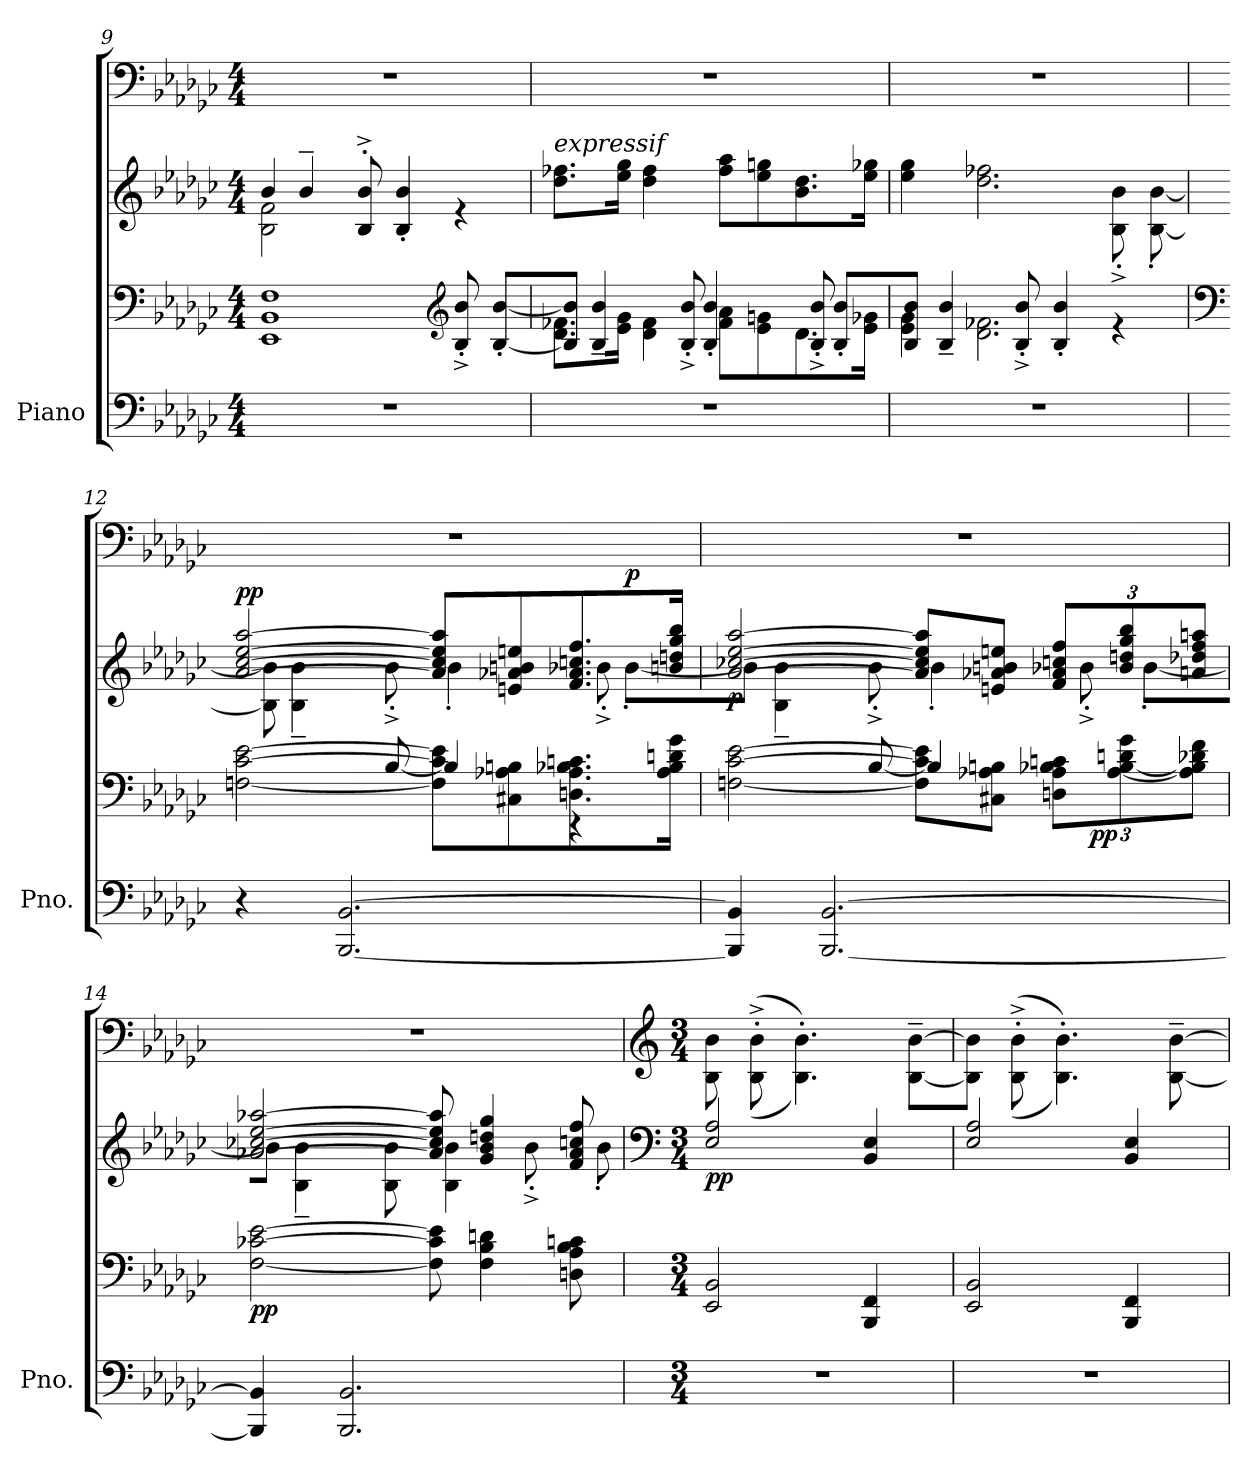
**kern	**kern	**kern	**kern	**dynam
*part1	*part1	*part1	*part1	*part1
*staff4	*staff3	*staff2	*staff1	*staff1/2/3/4
*I"Piano	*	*	*	*
*I'Pno.	*	*	*	*
*clefF4	*clefF4	*clefG2	*clefF4	*
*k[b-e-a-d-g-c-]	*k[b-e-a-d-g-c-]	*k[b-e-a-d-g-c-]	*k[b-e-a-d-g-c-]	*
*M4/4	*M4/4	*M4/4	*M4/4	*
=9	=9	=9	=9	=9
*	*^	*^	*	*
1r	1EE- 1BB- 1F	2.ryy	8b-/J	2B-\ 2f\	1r	.
.	.	.	4b-~/	.	.	.
.	.	.	8B-/'^ 8b-/'^	.	.	.
.	.	.	4B-/' 4b-/'	2ryy	.	.
*	*clefG2	*	*	*	*	*
.	.	8B-/^' 8b-/^'	4re	.	.	.
.	.	[8B-/' [8b-/'L	.	.	.	.
*	*	*	*v	*v	*	*
=10	=10	=10	=10	=10	=10
!	!	!	!LO:TX:a:i:t=expressif	!	!
1r	8.d-\ 8.f-X\L	8B-/] 8b-/]J	8.dd-\ 8.ff-X\L	1r	.
.	.	4B-/~ 4b-/~	.	.	.
.	16e-\ 16g-\Jk	.	16ee-\ 16gg-\Jk	.	.
.	4d-\ 4f-\	.	4dd-\ 4ff-\	.	.
.	.	8B-/'^ 8b-/'^	.	.	.
.	8f-\ 8a-\L	4B-/' 4b-/'	8ff-\ 8aa-\L	.	.
.	8e-\ 8gn\	.	8ee-\ 8ggn\	.	.
.	8.d-\	8B-/'^ 8b-/'^	8.b-\ 8.dd-\	.	.
.	.	8B-/' 8b-/'L	.	.	.
.	16e-\ 16g-X\Jk	.	16ee-\ 16gg-X\Jk	.	.
=11	=11	=11	=11	=11	=11
*	*	*	*^	*	*
1r	4e-\ 4g-\	8B-/ 8b-/J	4ee-\ 4gg-\	2.ryy	1r	.
.	.	4B-/~ 4b-/~	.	.	.	.
.	2.d-\ 2.f-X\	.	2.dd-\ 2.ff-X\	.	.	.
.	.	8B-/'^ 8b-/'^	.	.	.	.
.	.	4B-/' 4b-/'	.	.	.	.
.	.	4re	.	8B-\'^ 8b-\'^	.	.
.	.	.	.	[8B-\' [8b-\'	.	.
!!LO:PB:g=z
=12	=12	=12	=12	=12	=12	=12
*	*clefF4	*	*	*	*	*
!	!	!	!	!	!	!LO:DY:b=3
!	!	!	!	!	!	!LO:DY:n=1:a=2
4r	[2Fni\ [2c-\ [2e-\	4.ryy	[2a-/ [2cc-/ [2ee-/ [2aa-/	8B-\] 8b-\]	1r	p p
.	.	.	.	4B-\~ 4b-\~	.	.
[2.BBB-/ [2.BB-/	.	.	.	.	.	.
.	.	[8B-/	.	8b-'^\	.	.
.	8F\] 8c-\] 8e-\]L	4B-/]	8a-/] 8cc-/] 8ee-/] 8aa-/]L	4b-'\	.	.
.	8C#X\ 8A-X\ 8Bn\	.	8en/ 8a-X/ 8bn/ 8een/	.	.	.
.	8.Dn\ 8.A-\ 8.B-X\ 8.cn\	4r	8.f/ 8.a-/ 8.ccn/ 8.ff/	8b-X'^\	.	.
!	!	!	!	!	!	!LO:DY:n=2:a=2
.	.	.	.	[8b-'\L	.	p
.	16A-\ 16B-\ 16dn\ 16g-\Jk	.	16bn/ 16ddn/ 16gg-/ 16bb-/Jk	.	.	.
=13	=13	=13	=13	=13	=13	=13
!	!	!	!	!	!	!LO:DY:b=2
4BBB-/] 4BB-/]	[2Fn\ [2c-\ [2e-\	4.ryy	[2a-/ [2cc-X/ [2ee-/ [2aa-/	8b-\J]	1r	p
.	.	.	.	4B-\~ 4b-\~	.	.
[2.BBB-/ [2.BB-/	.	.	.	.	.	.
.	.	[8B-/	.	8b-'^\	.	.
.	8F\] 8c-\] 8e-\]L	4B-/]	8a-/] 8cc-/] 8ee-/] 8aa-/]L	4b-'\	.	.
.	8C#X\ 8A-X\ 8Bn\J	.	8en/ 8a-X/ 8bn/ 8een/J	.	.	.
*	*Xbrackettup	*	*Xbrackettup	*	*	*
.	12Dn\ 12A-\ 12B-X\ 12cn\L	4ryy	12f/ 12a-/ 12ccn/ 12ff/L	8b-X'^\	.	.
!	!	!	!	!	!	!LO:DY:b=3
!	!	!	!	!	!	!LO:DY:n=1:b=2
.	[12A-\ [12B-\ 12dn\ 12g-\	.	12b-/ 12ddn/ 12gg-/ 12bb-/	.	.	p p
.	.	.	.	[8b-'\L	.	.
.	12A-\] 12B-\] 12d-X\ 12f\J	.	12an/ 12dd-X/ 12ff/ 12aan/J	.	.	.
*	*v	*v	*	*	*	*
=14	=14	=14	=14	=14	=14
!	!	!	!	!	!LO:DY:b=3
!	!	!	!	!	!LO:DY:n=1:b=2
4BBB-/] 4BB-/]	[2F\ [2c-X\ [2e-\	[2a-X/ [2cc-X/ [2ee-/ [2aa-X/	8b-\J]	1r	p p
.	.	.	4B-\~ 4b-\~	.	.
2.BBB-/ 2.BB-/	.	.	.	.	.
.	.	.	8B-\ 8b-\	.	.
.	8F\] 8c-\] 8e-\]	8a-/] 8cc-/] 8ee-/] 8aa-/]	4B-\ 4b-\	.	.
.	4F\ 4B-\ 4dn\	4g-/ 4b-/ 4ddn/ 4gg-/	.	.	.
.	.	.	8b-'^\	.	.
.	(8Dn\ 8A-\ 8B-\ 8cn\	8f/ 8a-/ 8ccn/ 8ff/	(>8b-'\	.	.
*	*	*v	*v	*	*
!!LO:LB:g=z
=15	=15	=15	=15	=15
*	*	*clefF4	*clefG2	*
*M3/4	*M3/4	*M3/4	*M3/4	*
*	*	*^	*	*
!	!	!LO:TX:a:i:t=m.d.	!	!	!
!	!	!	!	!	!LO:DY:b=2
*	*	*v	*v	*	*
2.r	2EE-/ 2BB-/	2E-/ 2A-/	8B-\ 8b-\))	pp
.	.	.	((8B-\'^ 8b-\'^	.
.	.	.	4.B-\' 4.b-\'))	.
.	4BBB-/ 4FF/	4BB-/ 4E-/	.	.
.	.	.	[8B-\~ [8b-\~L	.
=16	=16	=16	=16	=16
*	*^	*	*^	*
2.r	2ryy	2EE-/ 2BB-/	2E-/ 2A-/	8B-\] 8b-\]J	8ryy	.
*	*	*	*	*v	*v	*
.	.	.	.	((>8B-\'^ 8b-\'^	.
.	.	.	.	4.B-\' 4.b-\'))	.
.	8.rAyy	4BBB-/ 4FF/	4BB-/ 4E-/	.	.
*	*	*	*	*^	*
.	.	.	.	8ryy	[8B-\~ [8b-\~L	.
.	[16EE-!yy [16BB-!yy	.	.	.	.	.
*	*v	*v	*	*v	*v	*
=	=	=	=	=
*-	*-	*-	*-	*-
